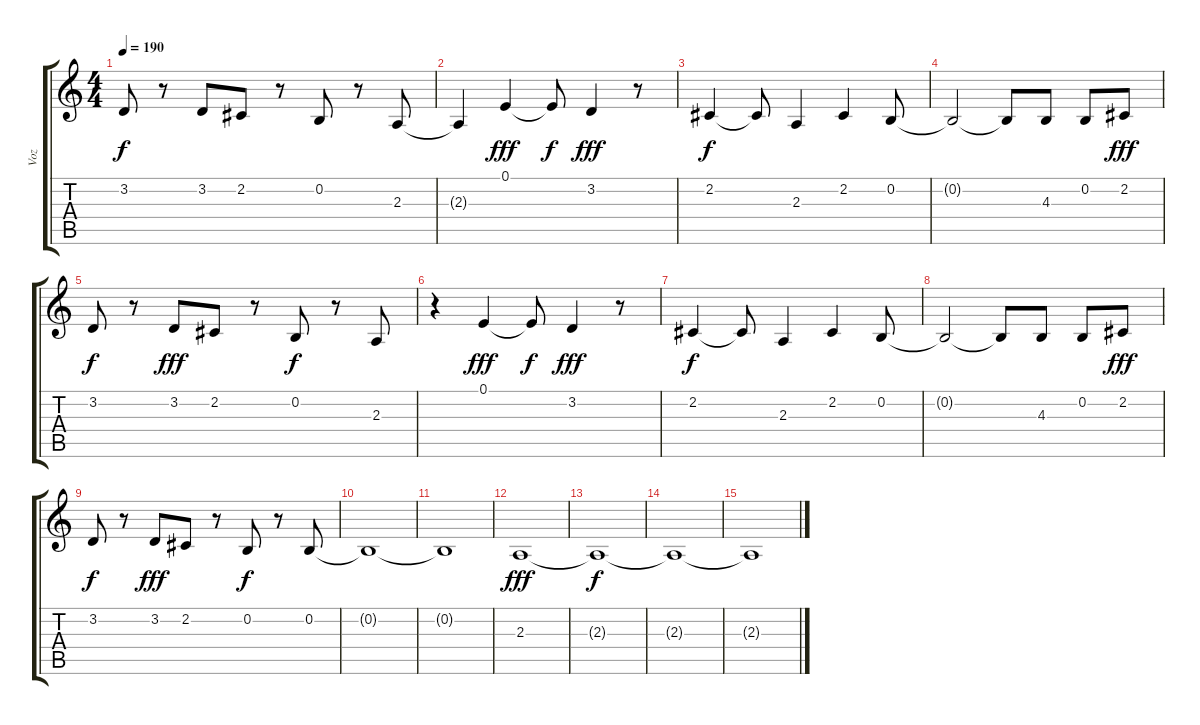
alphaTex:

\track ("Voz" "Voz") {instrument altosax}
\staff {score tabs}
\tuning (E4 B3 G3 D3 A2 E2) {hide}
\ts (4 4)
\tempo 190
\clef g2
\ks c
3.2.8{dy f} r.8 3.2.8 2.2.8 r.8 0.2.8 r.8 2.3.8 |
2.3{t}.4 0.1.4{dy fff} 0.1{t}.8{dy f} 3.2.4{dy fff} r.8 |
2.2.4{dy f} 2.2{t}.8 2.3.4 2.2.4 0.2.8 |
0.2{t}.2 0.2{t}.8 4.3.8 0.2.8 2.2.8{dy fff} |
3.2.8{dy f} r.8 3.2.8{dy fff} 2.2.8 r.8 0.2.8{dy f} r.8 2.3.8 |
r.4 0.1.4{dy fff} 0.1{t}.8{dy f} 3.2.4{dy fff} r.8 |
2.2.4{dy f} 2.2{t}.8 2.3.4 2.2.4 0.2.8 |
0.2{t}.2 0.2{t}.8 4.3.8 0.2.8 2.2.8{dy fff} |
3.2.8{dy f} r.8 3.2.8{dy fff} 2.2.8 r.8 0.2.8{dy f} r.8 0.2.8 |
0.2{t}.1 |
0.2{t}.1 |
2.3.1{dy fff} |
2.3{t}.1{dy f volume 12} |
2.3{t}.1{volume 7} |
2.3{t}.1{volume 4}
